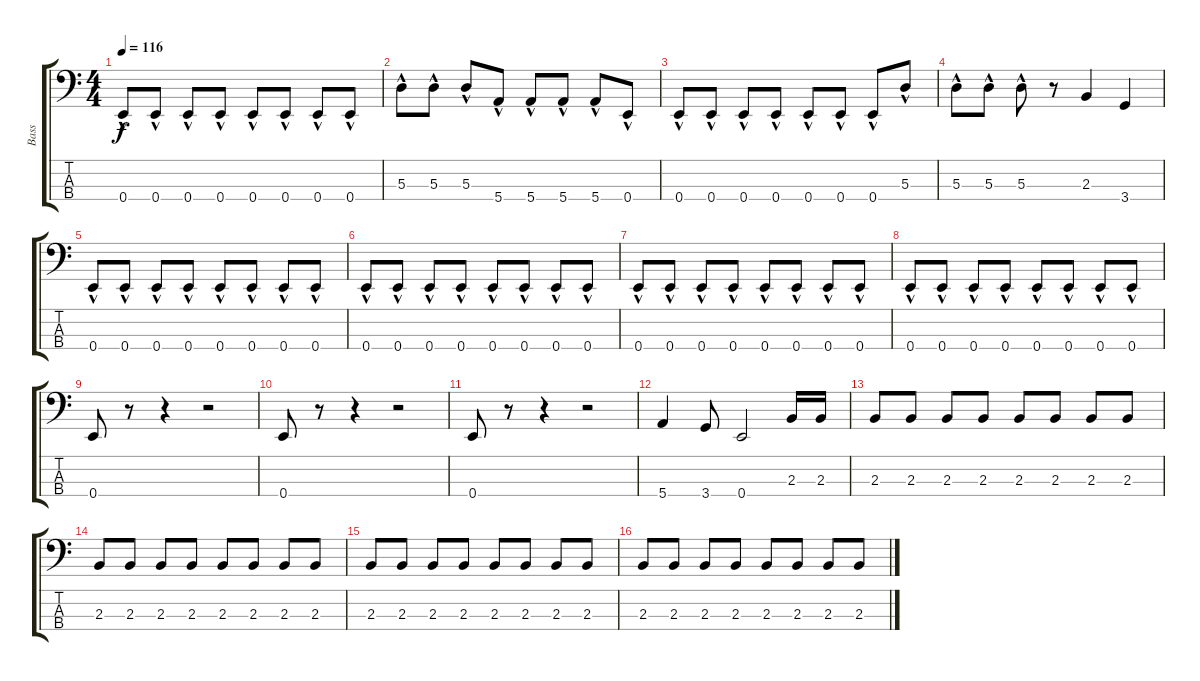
\track ("Bass" "Bass") {instrument slapbass1}
\staff {score tabs}
\tuning (G2 D2 A1 E1) {hide}
\ts (4 4)
\tempo 116
\clef f4
\ks c
0.4{hac}.8{dy f} 0.4{hac}.8 0.4{hac}.8 0.4{hac}.8 0.4{hac}.8 0.4{hac}.8 0.4{hac}.8 0.4{hac}.8 |
5.3{hac}.8 5.3{hac}.8 5.3{hac}.8 5.4{hac}.8 5.4{hac}.8 5.4{hac}.8 5.4{hac}.8 0.4{hac}.8 |
0.4{hac}.8 0.4{hac}.8 0.4{hac}.8 0.4{hac}.8 0.4{hac}.8 0.4{hac}.8 0.4{hac}.8 5.3{hac}.8 |
5.3{hac}.8 5.3{hac}.8 5.3{hac}.8 r.8 2.3.4 3.4.4 |
0.4{hac}.8 0.4{hac}.8 0.4{hac}.8 0.4{hac}.8 0.4{hac}.8 0.4{hac}.8 0.4{hac}.8 0.4{hac}.8 |
0.4{hac}.8 0.4{hac}.8 0.4{hac}.8 0.4{hac}.8 0.4{hac}.8 0.4{hac}.8 0.4{hac}.8 0.4{hac}.8 |
0.4{hac}.8 0.4{hac}.8 0.4{hac}.8 0.4{hac}.8 0.4{hac}.8 0.4{hac}.8 0.4{hac}.8 0.4{hac}.8 |
0.4{hac}.8 0.4{hac}.8 0.4{hac}.8 0.4{hac}.8 0.4{hac}.8 0.4{hac}.8 0.4{hac}.8 0.4{hac}.8 |
0.4.8 r.8 r.4 r.2 |
0.4.8 r.8 r.4 r.2 |
0.4.8 r.8 r.4 r.2 |
5.4.4 3.4.8 0.4.2 2.3.16 2.3.16 |
2.3.8 2.3.8 2.3.8 2.3.8 2.3.8 2.3.8 2.3.8 2.3.8 |
2.3.8 2.3.8 2.3.8 2.3.8 2.3.8 2.3.8 2.3.8 2.3.8 |
2.3.8 2.3.8 2.3.8 2.3.8 2.3.8 2.3.8 2.3.8 2.3.8 |
2.3.8 2.3.8 2.3.8 2.3.8 2.3.8 2.3.8 2.3.8 2.3.8
